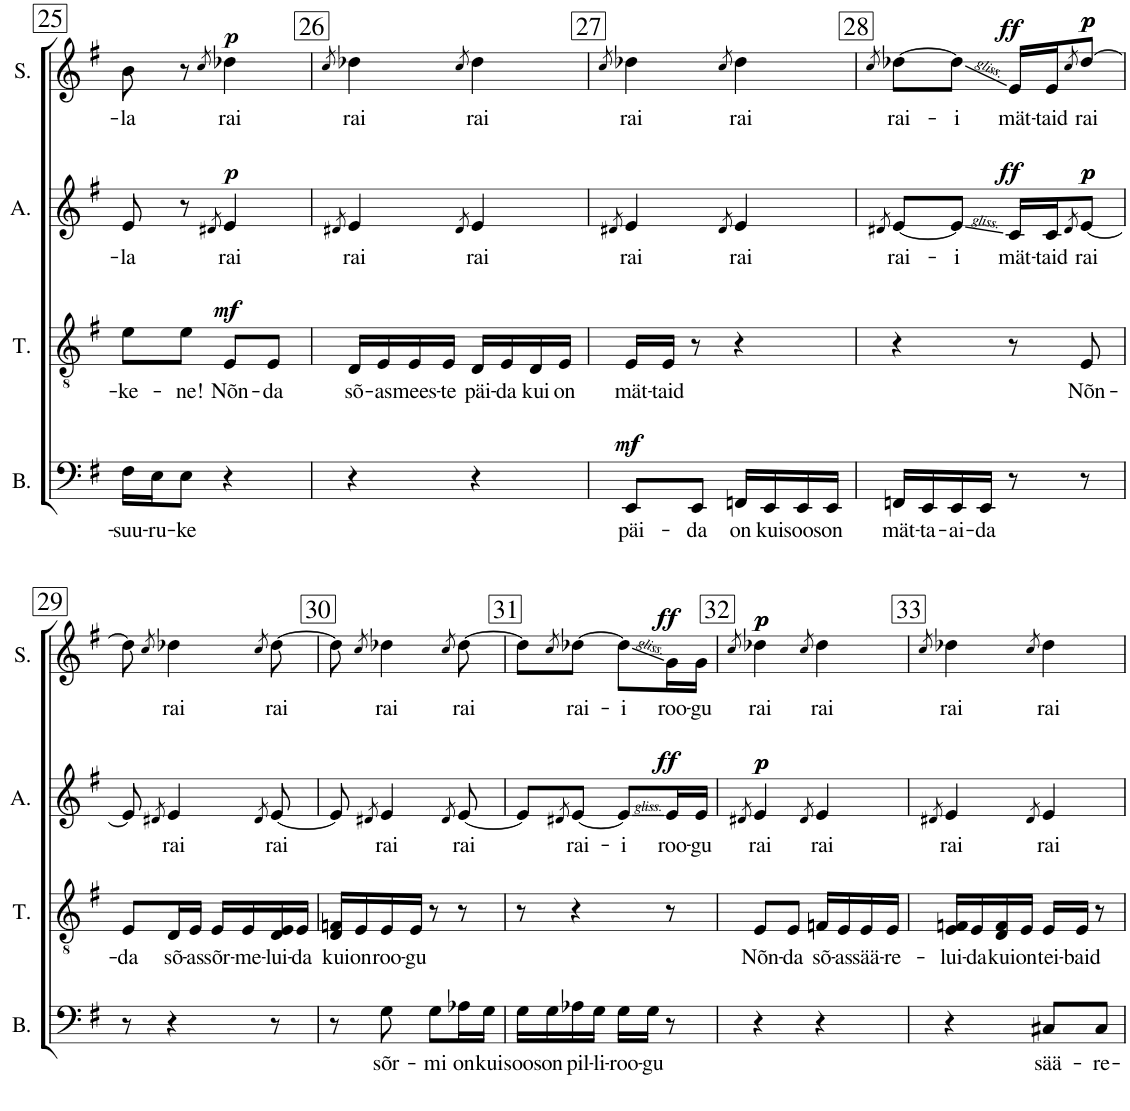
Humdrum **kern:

**kern	**text	**dynam	**kern	**text	**dynam	**kern	**text	**dynam	**kern	**text	**dynam
*part4	*part4	*part4	*part3	*part3	*part3	*part2	*part2	*part2	*part1	*part1	*part1
*staff4	*staff4	*staff4	*staff3	*staff3	*staff3	*staff2	*staff2	*staff2	*staff1	*staff1	*staff1
*I"Bass	*	*	*I"Tenor	*	*	*I"Alto	*	*	*I"Soprano	*	*
*I'B.	*	*	*I'T.	*	*	*I'A.	*	*	*I'S.	*	*
!!LO:PB:g=z
*clefF4	*	*	*clefGv2	*	*	*clefG2	*	*	*clefG2	*	*
*	*	*	*	*	*	*Trd1c2	*	*	*	*	*
*k[f#]	*	*	*k[f#]	*	*	*k[f#]	*	*	*k[f#]	*	*
*M2/4	*	*	*M2/4	*	*	*M2/4	*	*	*M2/4	*	*
=25	=25	=25	=25	=25	=25	=25	=25	=25	=25	=25	=25
!	!LO:LY:b	!	!	!LO:LY:b	!	!	!LO:LY:b	!	!	!LO:LY:b	!
16F#\LL	-suu-	.	8e\L	-ke-	.	8e/	-la	.	8b\	-la	.
!	!LO:LY:b	!	!	!	!	!	!	!	!	!	!
16E\J	-ru-	.	.	.	.	.	.	.	.	.	.
!	!LO:LY:b	!	!	!LO:LY:b	!	!	!	!	!	!	!
8E\J	-ke	.	8e\J	-ne!	.	8r	.	.	8r	.	.
.	.	.	.	.	.	8qd#X/	.	.	8qcc/	.	.
!	!	!	!	!LO:LY:b	!LO:DY:a	!	!LO:LY:b	!LO:DY:a	!	!LO:LY:b	!LO:DY:a
4r	.	.	8E/L	Nõn-	mf	4e/	rai	p	4dd-X\	rai	p
!	!	!	!	!LO:LY:b	!	!	!	!	!	!	!
.	.	.	8E/J	-da	.	.	.	.	.	.	.
=26	=26	=26	=26	=26	=26	=26	=26	=26	=26	=26	=26
.	.	.	.	.	.	8qd#X/	.	.	8qcc/	.	.
!	!	!	!	!LO:LY:b	!	!	!LO:LY:b	!	!	!LO:LY:b	!
4r	.	.	16D/LL	sõ-	.	4e/	rai	.	4dd-X\	rai	.
!	!	!	!	!LO:LY:b	!	!	!	!	!	!	!
.	.	.	16E/	-as	.	.	.	.	.	.	.
!	!	!	!	!LO:LY:b	!	!	!	!	!	!	!
.	.	.	16E/	mees-	.	.	.	.	.	.	.
!	!	!	!	!LO:LY:b	!	!	!	!	!	!	!
.	.	.	16E/JJ	-te	.	.	.	.	.	.	.
.	.	.	.	.	.	8qd#/	.	.	8qcc/	.	.
!	!	!	!	!LO:LY:b	!	!	!LO:LY:b	!	!	!LO:LY:b	!
4r	.	.	16D/LL	päi-	.	4e/	rai	.	4dd-\	rai	.
!	!	!	!	!LO:LY:b	!	!	!	!	!	!	!
.	.	.	16E/	-da	.	.	.	.	.	.	.
!	!	!	!	!LO:LY:b	!	!	!	!	!	!	!
.	.	.	16D/	kui	.	.	.	.	.	.	.
!	!	!	!	!LO:LY:b	!	!	!	!	!	!	!
.	.	.	16E/JJ	on	.	.	.	.	.	.	.
=27	=27	=27	=27	=27	=27	=27	=27	=27	=27	=27	=27
.	.	.	.	.	.	8qd#X/	.	.	8qcc/	.	.
!	!LO:LY:b	!LO:DY:a	!	!LO:LY:b	!	!	!LO:LY:b	!	!	!LO:LY:b	!
8EE/L	päi-	mf	16E/LL	mät-	.	4e/	rai	.	4dd-X\	rai	.
!	!	!	!	!LO:LY:b	!	!	!	!	!	!	!
.	.	.	16E/JJ	-taid	.	.	.	.	.	.	.
!	!LO:LY:b	!	!	!	!	!	!	!	!	!	!
8EE/J	-da	.	8r	.	.	.	.	.	.	.	.
.	.	.	.	.	.	8qd#/	.	.	8qcc/	.	.
!	!LO:LY:b	!	!	!	!	!	!LO:LY:b	!	!	!LO:LY:b	!
16FFn/LL	on	.	4r	.	.	4e/	rai	.	4dd-\	rai	.
!	!LO:LY:b	!	!	!	!	!	!	!	!	!	!
16EE/	kui	.	.	.	.	.	.	.	.	.	.
!	!LO:LY:b	!	!	!	!	!	!	!	!	!	!
16EE/	soos	.	.	.	.	.	.	.	.	.	.
!	!LO:LY:b	!	!	!	!	!	!	!	!	!	!
16EE/JJ	on	.	.	.	.	.	.	.	.	.	.
=28	=28	=28	=28	=28	=28	=28	=28	=28	=28	=28	=28
.	.	.	.	.	.	8qd#X/	.	.	8qcc/	.	.
!	!LO:LY:b	!	!	!	!	!	!LO:LY:b	!	!	!LO:LY:b	!
16FFn/LL	mät-	.	4r	.	.	[8e/L	rai-	.	[8dd-X\L	rai-	.
!	!LO:LY:b	!	!	!	!	!	!	!	!	!	!
16EE/	-ta-	.	.	.	.	.	.	.	.	.	.
!	!LO:LY:b	!	!	!	!	!	!LO:LY:b	!	!	!LO:LY:b	!
16EE/	-ai-	.	.	.	.	8e/J]	-i	.	8dd-\J]	-i	.
!	!LO:LY:b	!	!	!	!	!	!	!	!	!	!
16EE/JJ	-da	.	.	.	.	.	.	.	.	.	.
!	!	!	!	!	!	!	!LO:LY:b	!LO:DY:a	!	!LO:LY:b	!LO:DY:a
8r	.	.	8r	.	.	16c/LL	mät-	ff	16e/LL	mät-	ff
!	!	!	!	!	!	!	!LO:LY:b	!	!	!LO:LY:b	!
.	.	.	.	.	.	16c/J	-taid	.	16e/J	-taid	.
.	.	.	.	.	.	8qd#/	.	.	8qcc/	.	.
!	!	!	!	!LO:LY:b	!	!	!LO:LY:b	!LO:DY:a	!	!LO:LY:b	!
!	!	!	!	!	!	!	!	!LO:DY:n=1:a	!	!	!LO:DY:a
!	!	!	!	!	!	!	!	!	!	!	!LO:DY:n=1:a
8r	.	.	8E/	Nõn-	.	[8e/J	rai	p p	[8dd-/J	rai	p p
!!LO:LB:g=z
=29	=29	=29	=29	=29	=29	=29	=29	=29	=29	=29	=29
!	!	!	!	!LO:LY:b	!	!	!	!	!	!	!
8r	.	.	8E/L	-da	.	8e/]	.	.	8dd-\]	.	.
.	.	.	.	.	.	8qd#X/	.	.	8qcc/	.	.
!	!	!	!	!LO:LY:b	!	!	!LO:LY:b	!	!	!LO:LY:b	!
4r	.	.	16D/L	sõ-	.	4e/	rai	.	4dd-X\	rai	.
!	!	!	!	!LO:LY:b	!	!	!	!	!	!	!
.	.	.	16E/JJ	-as	.	.	.	.	.	.	.
!	!	!	!	!LO:LY:b	!	!	!	!	!	!	!
.	.	.	16E/LL	sõr-	.	.	.	.	.	.	.
!	!	!	!	!LO:LY:b	!	!	!	!	!	!	!
.	.	.	16E/	-me-	.	.	.	.	.	.	.
.	.	.	.	.	.	8qd#/	.	.	8qcc/	.	.
!	!	!	!	!LO:LY:b	!	!	!LO:LY:b	!	!	!LO:LY:b	!
8r	.	.	16D/ 16E/	-lui-	.	[8e/	rai	.	[8dd-\	rai	.
!	!	!	!	!LO:LY:b	!	!	!	!	!	!	!
.	.	.	16E/JJ	-da	.	.	.	.	.	.	.
=30	=30	=30	=30	=30	=30	=30	=30	=30	=30	=30	=30
!	!	!	!	!LO:LY:b	!	!	!	!	!	!	!
8r	.	.	16D/ 16Fn/LL	kui	.	8e/]	.	.	8dd-\]	.	.
!	!	!	!	!LO:LY:b	!	!	!	!	!	!	!
.	.	.	16E/	on	.	.	.	.	.	.	.
.	.	.	.	.	.	8qd#X/	.	.	8qcc/	.	.
!	!LO:LY:b	!	!	!LO:LY:b	!	!	!LO:LY:b	!	!	!LO:LY:b	!
8G\	sõr-	.	16E/	roo-	.	4e/	rai	.	4dd-X\	rai	.
!	!	!	!	!LO:LY:b	!	!	!	!	!	!	!
.	.	.	16E/JJ	-gu	.	.	.	.	.	.	.
!	!LO:LY:b	!	!	!	!	!	!	!	!	!	!
8G\L	-mi	.	8r	.	.	.	.	.	.	.	.
.	.	.	.	.	.	8qd#/	.	.	8qcc/	.	.
!	!LO:LY:b	!	!	!	!	!	!LO:LY:b	!	!	!LO:LY:b	!
16A-X\L	on	.	8r	.	.	[8e/	rai	.	[8dd-\	rai	.
!	!LO:LY:b	!	!	!	!	!	!	!	!	!	!
16G\JJ	kui	.	.	.	.	.	.	.	.	.	.
=31	=31	=31	=31	=31	=31	=31	=31	=31	=31	=31	=31
!	!LO:LY:b	!	!	!	!	!	!	!	!	!	!
16G\LL	soos	.	8r	.	.	8e/L]	.	.	8dd-\L]	.	.
!	!LO:LY:b	!	!	!	!	!	!	!	!	!	!
16G\	on	.	.	.	.	.	.	.	.	.	.
.	.	.	.	.	.	8qd#X/	.	.	8qcc/	.	.
!	!LO:LY:b	!	!	!	!	!	!LO:LY:b	!	!	!LO:LY:b	!
16A-X\	pil-	.	4r	.	.	[8e/J	rai-	.	[8dd-X\J	rai-	.
!	!LO:LY:b	!	!	!	!	!	!	!	!	!	!
16G\JJ	-li-	.	.	.	.	.	.	.	.	.	.
!	!LO:LY:b	!	!	!	!	!	!LO:LY:b	!	!	!LO:LY:b	!
16G\LL	-roo-	.	.	.	.	8e/L]	-i	.	8dd-\L]	-i	.
!	!LO:LY:b	!	!	!	!	!	!	!	!	!	!
16G\JJ	-gu	.	.	.	.	.	.	.	.	.	.
!	!	!	!	!	!	!	!LO:LY:b	!LO:DY:a	!	!LO:LY:b	!LO:DY:a
8r	.	.	8r	.	.	16e/L	roo-	ff	16g\L	roo-	ff
!	!	!	!	!	!	!	!LO:LY:b	!	!	!LO:LY:b	!
.	.	.	.	.	.	16e/JJ	-gu	.	16g\JJ	-gu	.
=32	=32	=32	=32	=32	=32	=32	=32	=32	=32	=32	=32
.	.	.	.	.	.	8qd#X/	.	.	8qcc/	.	.
!	!	!	!	!LO:LY:b	!	!	!LO:LY:b	!LO:DY:a	!	!LO:LY:b	!
!	!	!	!	!	!	!	!	!LO:DY:n=1:a	!	!	!LO:DY:a
!	!	!	!	!	!	!	!	!	!	!	!LO:DY:n=1:a
4r	.	.	8E/L	Nõn-	.	4e/	rai	p p	4dd-X\	rai	p p
!	!	!	!	!LO:LY:b	!	!	!	!	!	!	!
.	.	.	8E/J	-da	.	.	.	.	.	.	.
.	.	.	.	.	.	8qd#/	.	.	8qcc/	.	.
!	!	!	!	!LO:LY:b	!	!	!LO:LY:b	!	!	!LO:LY:b	!
4r	.	.	16Fn/LL	sõ-	.	4e/	rai	.	4dd-\	rai	.
!	!	!	!	!LO:LY:b	!	!	!	!	!	!	!
.	.	.	16E/	-as	.	.	.	.	.	.	.
!	!	!	!	!LO:LY:b	!	!	!	!	!	!	!
.	.	.	16E/	sää-	.	.	.	.	.	.	.
!	!	!	!	!LO:LY:b	!	!	!	!	!	!	!
.	.	.	16E/JJ	-re-	.	.	.	.	.	.	.
=33	=33	=33	=33	=33	=33	=33	=33	=33	=33	=33	=33
.	.	.	.	.	.	8qd#X/	.	.	8qcc/	.	.
!	!	!	!	!LO:LY:b	!	!	!LO:LY:b	!	!	!LO:LY:b	!
4r	.	.	16E/ 16Fn/LL	-lui-	.	4e/	rai	.	4dd-X\	rai	.
!	!	!	!	!LO:LY:b	!	!	!	!	!	!	!
.	.	.	16E/	-da	.	.	.	.	.	.	.
!	!	!	!	!LO:LY:b	!	!	!	!	!	!	!
.	.	.	16D/ 16F/	kui	.	.	.	.	.	.	.
!	!	!	!	!LO:LY:b	!	!	!	!	!	!	!
.	.	.	16E/JJ	on	.	.	.	.	.	.	.
.	.	.	.	.	.	8qd#/	.	.	8qcc/	.	.
!	!LO:LY:b	!	!	!LO:LY:b	!	!	!LO:LY:b	!	!	!LO:LY:b	!
8C#X/L	sää-	.	16E/LL	tei-	.	4e/	rai	.	4dd-\	rai	.
!	!	!	!	!LO:LY:b	!	!	!	!	!	!	!
.	.	.	16E/JJ	-baid	.	.	.	.	.	.	.
!	!LO:LY:b	!	!	!	!	!	!	!	!	!	!
8C#/J	-re-	.	8r	.	.	.	.	.	.	.	.
=	=	=	=	=	=	=	=	=	=	=	=
*-	*-	*-	*-	*-	*-	*-	*-	*-	*-	*-	*-
